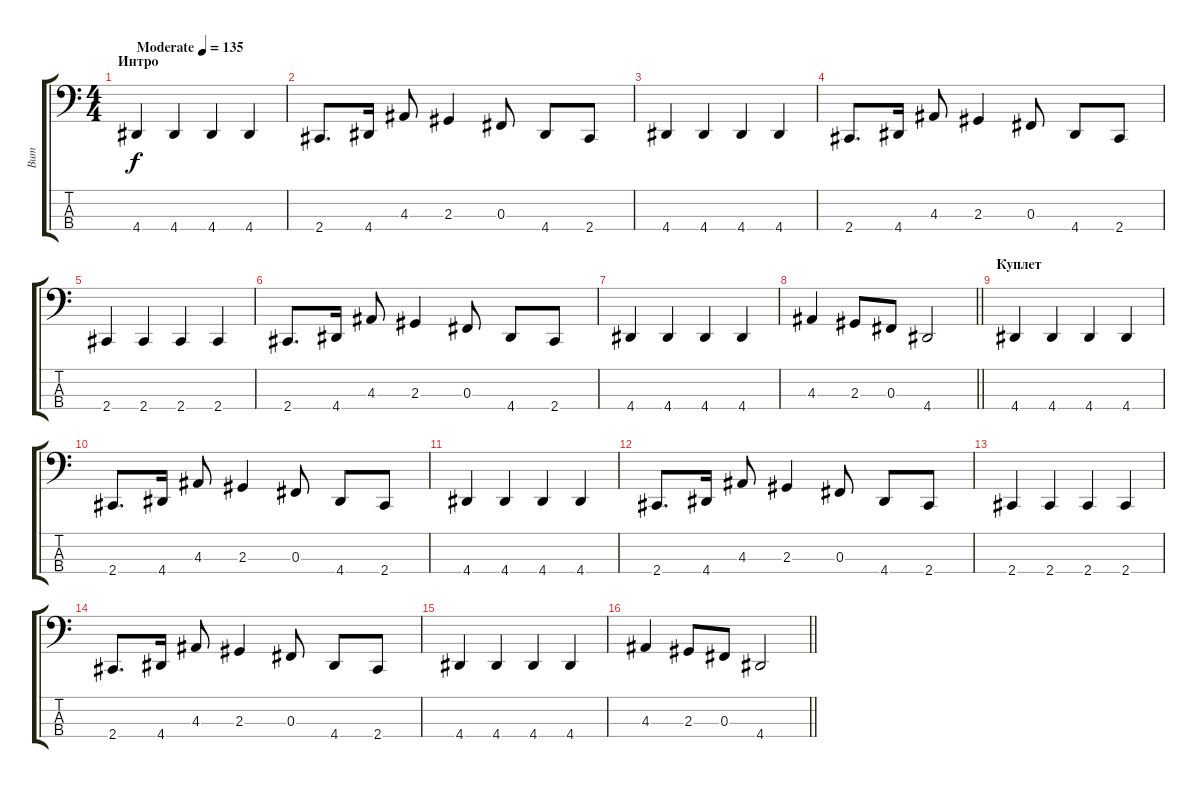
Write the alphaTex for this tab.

\track ("Вит" "Вит") {instrument electricbasspick}
\staff {score tabs}
\tuning (E2 B1 Gb1 B0) {hide}
\ts (4 4)
\section ("" "Интро")
\tempo (135 "Moderate")
\clef f4
\ks c
4.4.4{dy f instrument electricbasspick} 4.4.4 4.4.4 4.4.4 |
2.4.8{d} 4.4.16 4.3.8 2.3.4 0.3.8 4.4.8 2.4.8 |
4.4.4 4.4.4 4.4.4 4.4.4 |
2.4.8{d} 4.4.16 4.3.8 2.3.4 0.3.8 4.4.8 2.4.8 |
2.4.4 2.4.4 2.4.4 2.4.4 |
2.4.8{d} 4.4.16 4.3.8 2.3.4 0.3.8 4.4.8 2.4.8 |
4.4.4 4.4.4 4.4.4 4.4.4 |
\barLineRight lightlight
4.3.4 2.3.8 0.3.8 4.4.2 |
\section ("" "Куплет")
4.4.4 4.4.4 4.4.4 4.4.4 |
2.4.8{d} 4.4.16 4.3.8 2.3.4 0.3.8 4.4.8 2.4.8 |
4.4.4 4.4.4 4.4.4 4.4.4 |
2.4.8{d} 4.4.16 4.3.8 2.3.4 0.3.8 4.4.8 2.4.8 |
2.4.4 2.4.4 2.4.4 2.4.4 |
2.4.8{d} 4.4.16 4.3.8 2.3.4 0.3.8 4.4.8 2.4.8 |
4.4.4 4.4.4 4.4.4 4.4.4 |
\barLineRight lightlight
4.3.4 2.3.8 0.3.8 4.4.2
